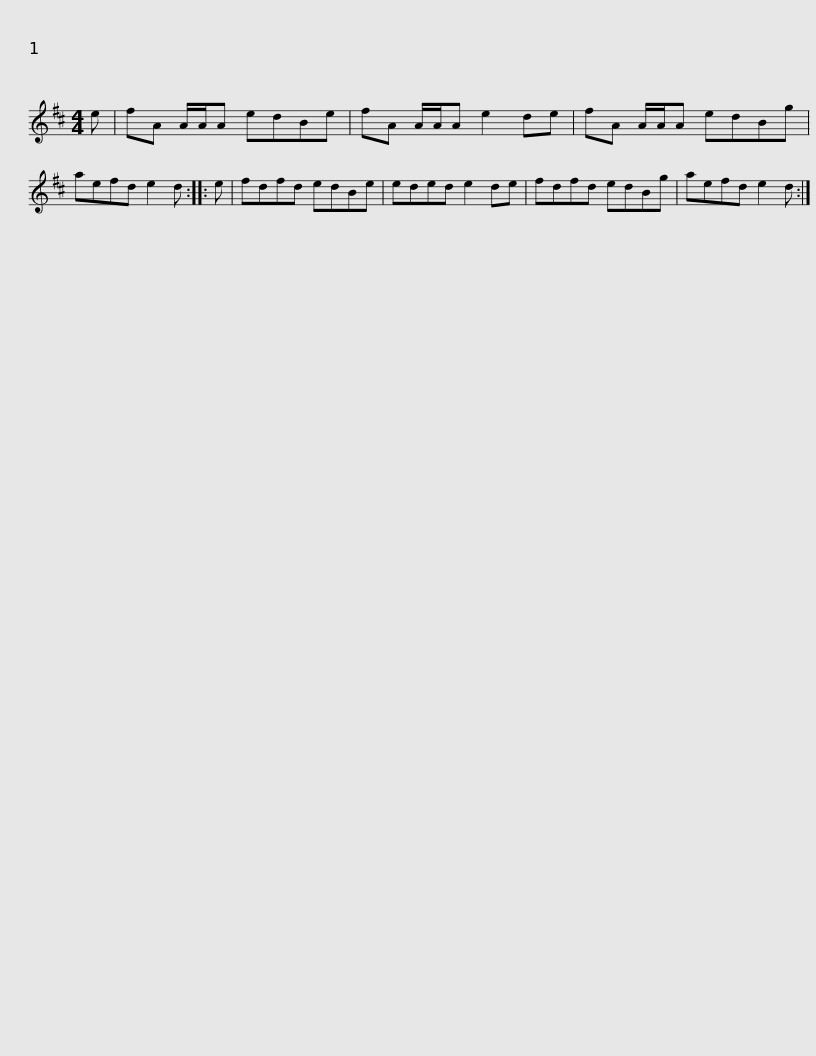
X:1
L:1/8
M:4/4
I:linebreak $
K:D
V:1 treble
V:1
 e | fA A/A/A edBe | fA A/A/A e2 de | fA A/A/A edBg | aefd e2 d :: %5
 e | fdfd edBe |$ eded e2 de | fdfd edBg | aefd e2 d :| %10
